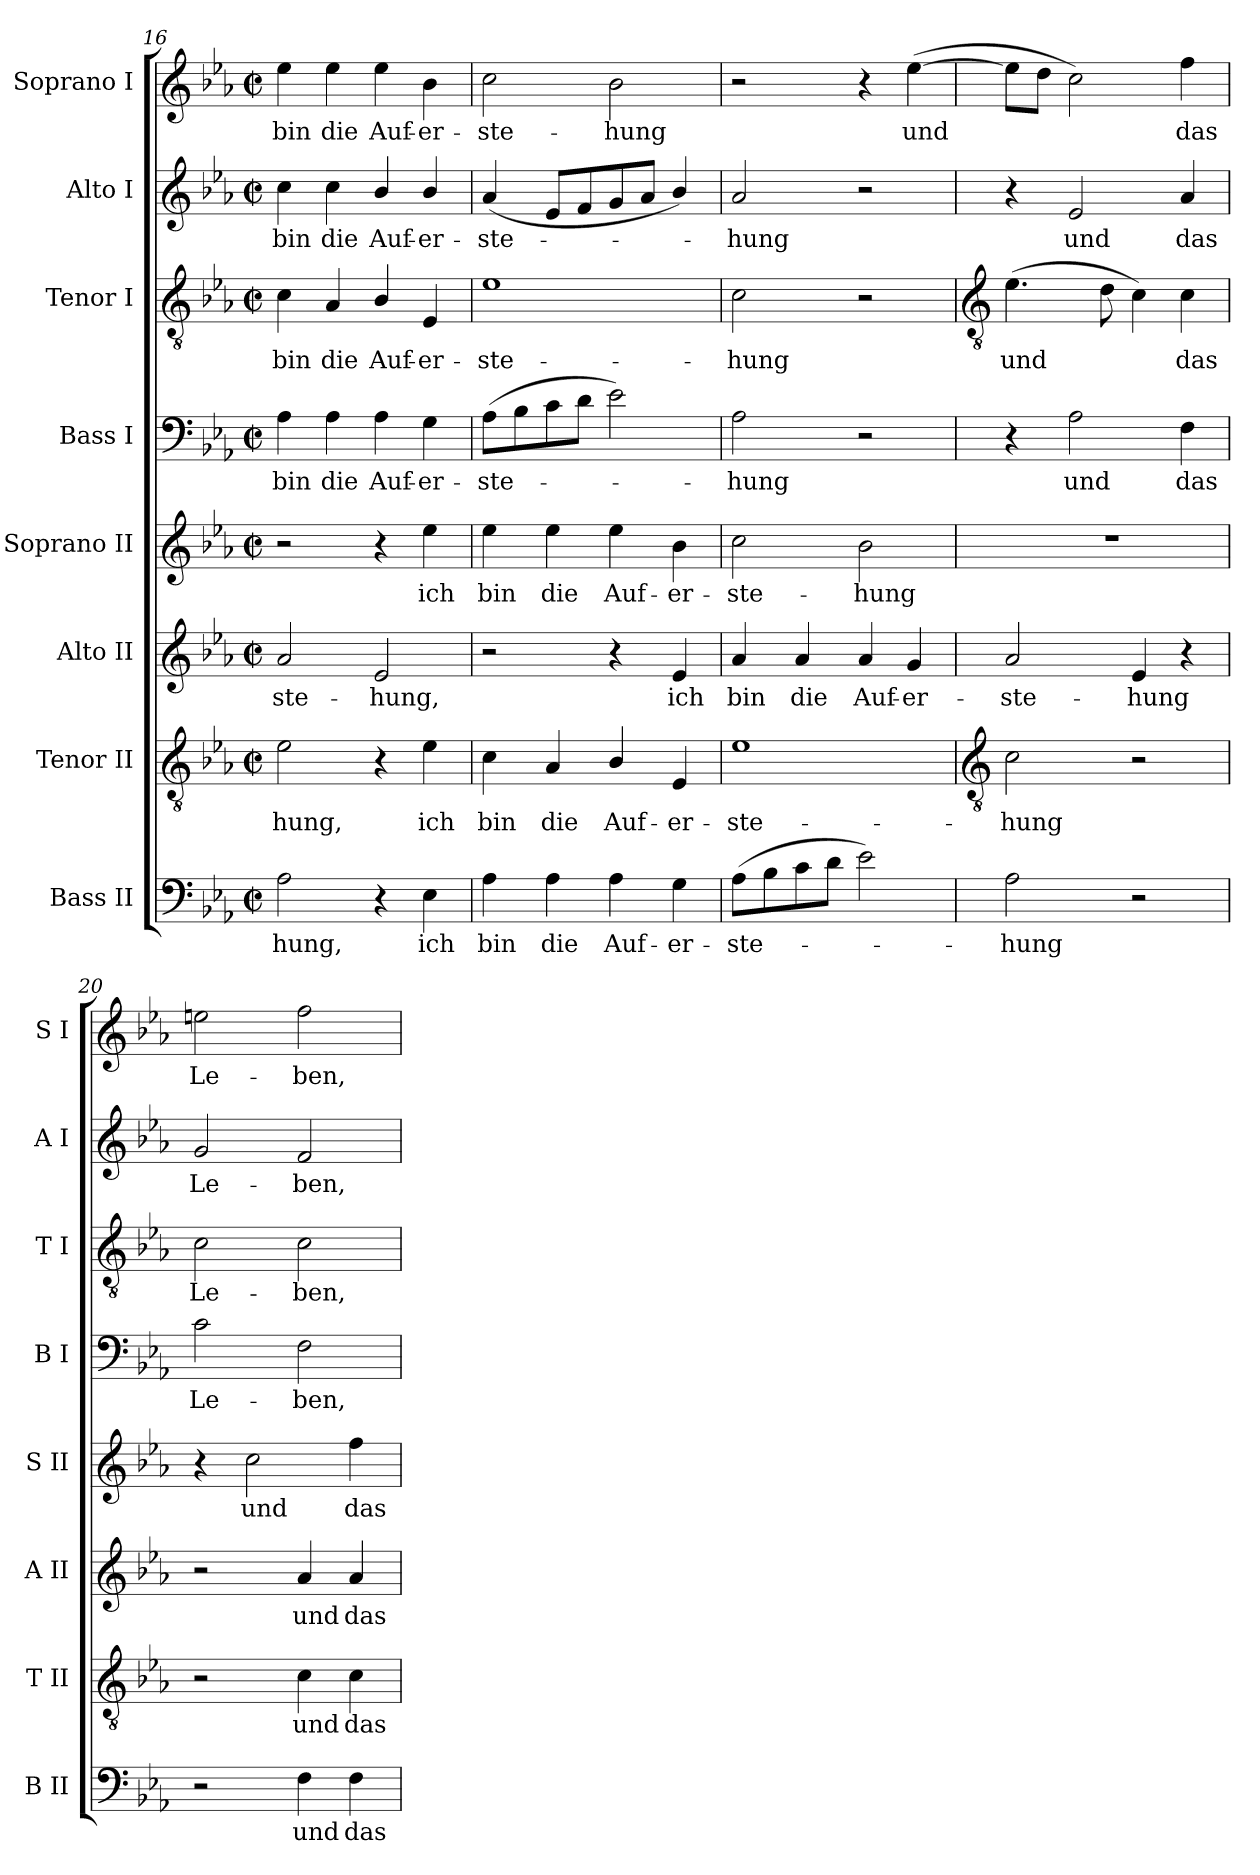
**kern	**text	**kern	**text	**kern	**text	**kern	**text	**kern	**text	**kern	**text	**kern	**text	**kern	**text
*part8	*part8	*part7	*part7	*part6	*part6	*part5	*part5	*part4	*part4	*part3	*part3	*part2	*part2	*part1	*part1
*staff8	*staff8	*staff7	*staff7	*staff6	*staff6	*staff5	*staff5	*staff4	*staff4	*staff3	*staff3	*staff2	*staff2	*staff1	*staff1
*I"Bass II	*	*I"Tenor II	*	*I"Alto II	*	*I"Soprano II	*	*I"Bass I	*	*I"Tenor I	*	*I"Alto I	*	*I"Soprano I	*
*I'B II	*	*I'T II	*	*I'A II	*	*I'S II	*	*I'B I	*	*I'T I	*	*I'A I	*	*I'S I	*
*clefF4	*	*clefGv2	*	*clefG2	*	*clefG2	*	*clefF4	*	*clefGv2	*	*clefG2	*	*clefG2	*
*k[b-e-a-]	*	*k[b-e-a-]	*	*k[b-e-a-]	*	*k[b-e-a-]	*	*k[b-e-a-]	*	*k[b-e-a-]	*	*k[b-e-a-]	*	*k[b-e-a-]	*
*E-:	*	*E-:	*	*E-:	*	*E-:	*	*E-:	*	*E-:	*	*E-:	*	*E-:	*
*M2/2	*	*M2/2	*	*M2/2	*	*M2/2	*	*M2/2	*	*M2/2	*	*M2/2	*	*M2/2	*
*met(c|)	*	*met(c|)	*	*met(c|)	*	*met(c|)	*	*met(c|)	*	*met(c|)	*	*met(c|)	*	*met(c|)	*
=16	=16	=16	=16	=16	=16	=16	=16	=16	=16	=16	=16	=16	=16	=16	=16
!	!LO:LY:b	!	!LO:LY:b	!	!LO:LY:b	!	!	!	!LO:LY:b	!	!LO:LY:b	!	!LO:LY:b	!	!LO:LY:b
2A-	hung,	2e-	-hung,	2a-	-ste-	2r	.	4A-	bin	4c	bin	4cc	bin	4ee-	bin
!	!	!	!	!	!	!	!	!	!LO:LY:b	!	!LO:LY:b	!	!LO:LY:b	!	!LO:LY:b
.	.	.	.	.	.	.	.	4A-	die	4A-	die	4cc	die	4ee-	die
!	!	!	!	!	!LO:LY:b	!	!	!	!LO:LY:b	!	!LO:LY:b	!	!LO:LY:b	!	!LO:LY:b
4r	.	4r	.	2e-	-hung,	4r	.	4A-	Auf-	4B-/	Auf-	4b-/	Auf-	4ee-	Auf-
!	!LO:LY:b	!	!LO:LY:b	!	!	!	!LO:LY:b	!	!LO:LY:b	!	!LO:LY:b	!	!LO:LY:b	!	!LO:LY:b
4E-	ich	4e-	ich	.	.	4ee-	ich	4G	-er-	4E-	-er-	4b-/	-er-	4b-	-er-
=17	=17	=17	=17	=17	=17	=17	=17	=17	=17	=17	=17	=17	=17	=17	=17
!	!LO:LY:b	!	!LO:LY:b	!	!	!	!LO:LY:b	!	!LO:LY:b	!	!LO:LY:b	!	!LO:LY:b	!	!LO:LY:b
4A-	bin	4c	bin	2r	.	4ee-	bin	(>8A-L	-ste-	1e-	-ste-	(<4a-	-ste-	2cc	-ste-
.	.	.	.	.	.	.	.	8B-	.	.	.	.	.	.	.
!	!LO:LY:b	!	!LO:LY:b	!	!	!	!LO:LY:b	!	!	!	!	!	!	!	!
4A-	die	4A-	die	.	.	4ee-	die	8c	.	.	.	8e-L	.	.	.
.	.	.	.	.	.	.	.	8dJ	.	.	.	8f	.	.	.
!	!LO:LY:b	!	!LO:LY:b	!	!	!	!LO:LY:b	!	!	!	!	!	!	!	!LO:LY:b
4A-	Auf-	4B-/	Auf-	4r	.	4ee-	Auf-	2e-)	.	.	.	8g	.	2b-	-hung
.	.	.	.	.	.	.	.	.	.	.	.	8a-J	.	.	.
!	!LO:LY:b	!	!LO:LY:b	!	!LO:LY:b	!	!LO:LY:b	!	!	!	!	!	!	!	!
4G	-er-	4E-	-er-	4e-	ich	4b-	-er-	.	.	.	.	4b-/)	.	.	.
=18	=18	=18	=18	=18	=18	=18	=18	=18	=18	=18	=18	=18	=18	=18	=18
!	!LO:LY:b	!	!LO:LY:b	!	!LO:LY:b	!	!LO:LY:b	!	!LO:LY:b	!	!LO:LY:b	!	!LO:LY:b	!	!
(>8A-L	-ste-	1e-	-ste-	4a-	bin	2cc	-ste-	2A-	hung	2c	-hung	2a-	hung	2r	.
8B-	.	.	.	.	.	.	.	.	.	.	.	.	.	.	.
!	!	!	!	!	!LO:LY:b	!	!	!	!	!	!	!	!	!	!
8c	.	.	.	4a-	die	.	.	.	.	.	.	.	.	.	.
8dJ	.	.	.	.	.	.	.	.	.	.	.	.	.	.	.
!	!	!	!	!	!LO:LY:b	!	!LO:LY:b	!	!	!	!	!	!	!	!
2e-)	.	.	.	4a-	Auf-	2b-	-hung	2r	.	2r	.	2r	.	4r	.
!	!	!	!	!	!LO:LY:b	!	!	!	!	!	!	!	!	!	!LO:LY:b
.	.	.	.	4g	-er-	.	.	.	.	.	.	.	.	(>[4ee-	und
!!LO:LB:g=z
=19	=19	=19	=19	=19	=19	=19	=19	=19	=19	=19	=19	=19	=19	=19	=19
*	*	*clefGv2	*	*	*	*	*	*	*	*clefGv2	*	*	*	*	*
!	!LO:LY:b	!	!LO:LY:b	!	!LO:LY:b	!	!	!	!	!	!LO:LY:b	!	!	!	!
2A-	hung	2c	-hung	2a-	-ste-	1r	.	4r	.	(>4.e-	und	4r	.	8ee-L]	.
.	.	.	.	.	.	.	.	.	.	.	.	.	.	8ddJ	.
!	!	!	!	!	!	!	!	!	!LO:LY:b	!	!	!	!LO:LY:b	!	!
.	.	.	.	.	.	.	.	2A-	und	.	.	2e-	und	2cc)	.
.	.	.	.	.	.	.	.	.	.	8d	.	.	.	.	.
!	!	!	!	!	!LO:LY:b	!	!	!	!	!	!	!	!	!	!
2r	.	2r	.	4e-	-hung	.	.	.	.	4c)	.	.	.	.	.
!	!	!	!	!	!	!	!	!	!LO:LY:b	!	!LO:LY:b	!	!LO:LY:b	!	!LO:LY:b
.	.	.	.	4r	.	.	.	4F	das	4c	das	4a-	das	4ff	das
=20	=20	=20	=20	=20	=20	=20	=20	=20	=20	=20	=20	=20	=20	=20	=20
!	!	!	!	!	!	!	!	!	!LO:LY:b	!	!LO:LY:b	!	!LO:LY:b	!	!LO:LY:b
2r	.	2r	.	2r	.	4r	.	2c	Le-	2c	Le-	2g	Le-	2een	Le-
!	!	!	!	!	!	!	!LO:LY:b	!	!	!	!	!	!	!	!
.	.	.	.	.	.	2cc	und	.	.	.	.	.	.	.	.
!	!LO:LY:b	!	!LO:LY:b	!	!LO:LY:b	!	!	!	!LO:LY:b	!	!LO:LY:b	!	!LO:LY:b	!	!LO:LY:b
4F	und	4c	und	4a-	und	.	.	2F	-ben,	2c	-ben,	2f	-ben,	2ff	-ben,
!	!LO:LY:b	!	!LO:LY:b	!	!LO:LY:b	!	!LO:LY:b	!	!	!	!	!	!	!	!
4F	das	4c	das	4a-	das	4ff	das	.	.	.	.	.	.	.	.
=	=	=	=	=	=	=	=	=	=	=	=	=	=	=	=
*-	*-	*-	*-	*-	*-	*-	*-	*-	*-	*-	*-	*-	*-	*-	*-
